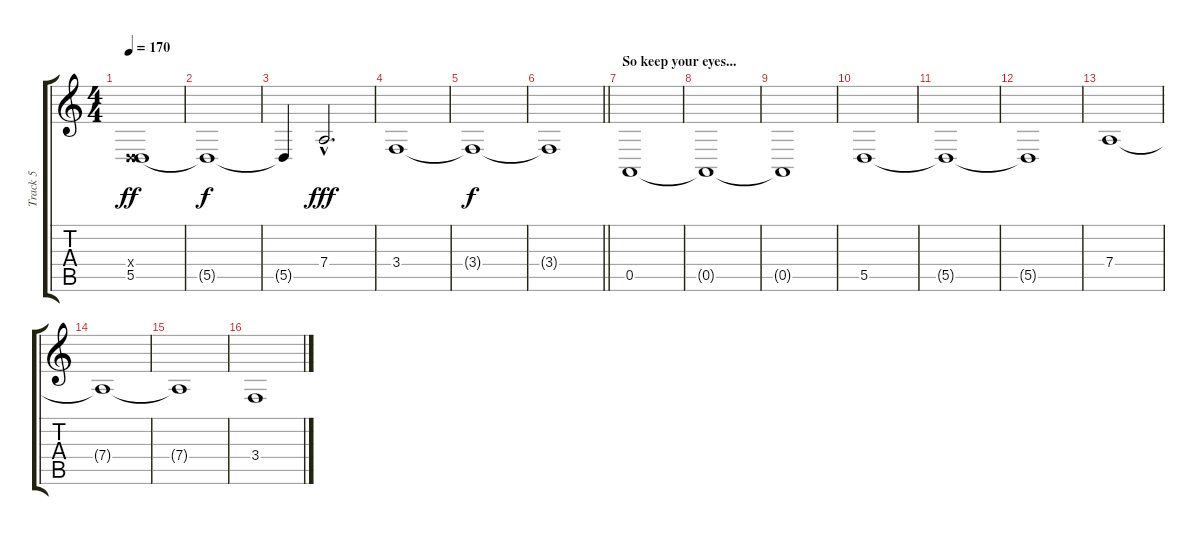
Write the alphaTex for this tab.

\track ("Track 5" "Track 5") {instrument cello}
\staff {score tabs}
\tuning (E4 B3 G3 D3 A2 E2) {hide}
\ts (4 4)
\tempo 170
\clef g2
\ks c
(0.4{x} 5.5).1{dy ff} |
5.5{t}.1{dy f} |
5.5{t}.4 7.4{hac}.2{d dy fff} |
3.4.1 |
3.4{t}.1{dy f} |
\barLineRight lightlight
3.4{t}.1 |
\section ("" "So keep your eyes...")
0.5.1 |
0.5{t}.1 |
0.5{t}.1 |
5.5.1 |
5.5{t}.1 |
5.5{t}.1 |
7.4.1 |
7.4{t}.1 |
7.4{t}.1 |
3.4.1
